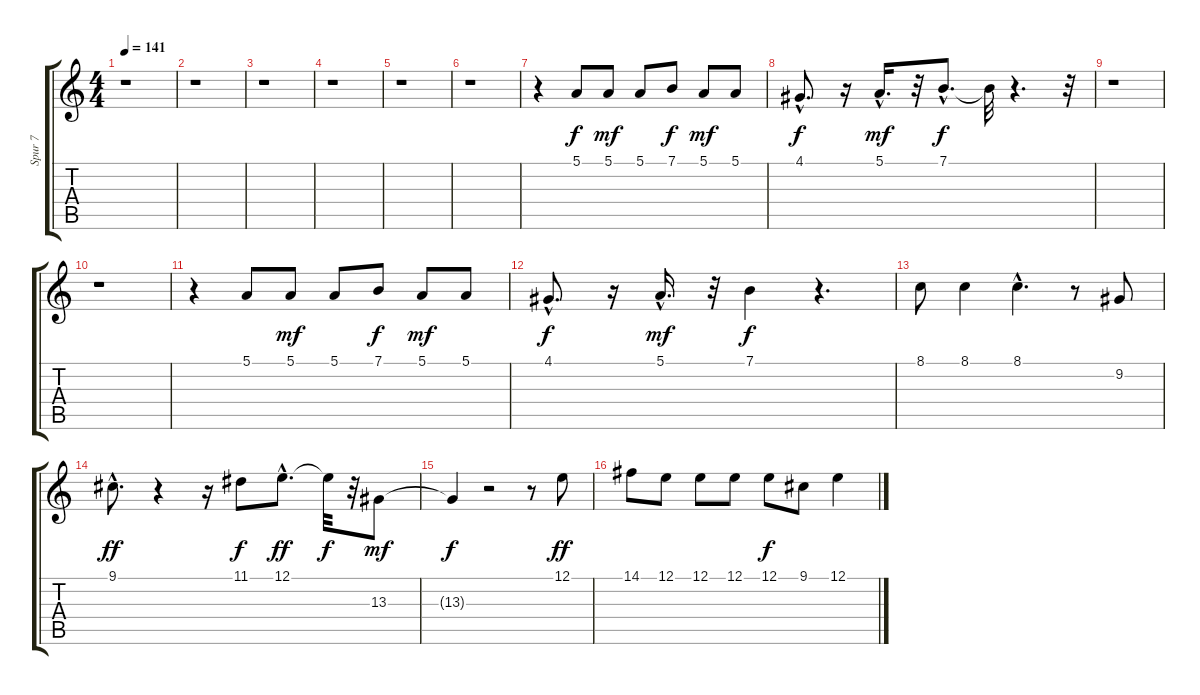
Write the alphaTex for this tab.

\track ("Spur 7" "Spur 7") {instrument lead3calliope}
\staff {score tabs}
\tuning (E4 B3 G3 D3 A2 E2) {hide}
\ts (4 4)
\tempo 141
\clef g2
\ks c
r.1{dy f instrument lead3calliope} |
r.1 |
r.1 |
r.1 |
r.1 |
r.1 |
r.4 5.1.8 5.1.8{dy mf} 5.1.8 7.1.8{dy f} 5.1.8{dy mf} 5.1.8 |
4.1{hac}.8{d dy f} r.16 5.1{hac}.16{d dy mf} r.32 7.1{hac}.8{d dy f} 7.1{t}.32 r.4{d} r.32 |
r.1 |
r.1 |
r.4 5.1.8 5.1.8{dy mf} 5.1.8 7.1.8{dy f} 5.1.8{dy mf} 5.1.8 |
4.1{hac}.8{d dy f} r.16 5.1{hac}.16{d dy mf} r.32 7.1.4{dy f} r.4{d} |
8.1.8 8.1.4 8.1{hac}.4{d} r.8 9.2.8 |
9.1{hac}.8{d dy ff} r.4 r.16 11.1.8{dy f} 12.1{hac}.8{d dy ff} 12.1{t}.32{dy f} r.32 13.3.8{dy mf} |
13.3{t}.4{dy f} r.2 r.8 12.1.8{dy ff} |
14.1.8 12.1.8 12.1.8 12.1.8 12.1.8{dy f} 9.1.8 12.1.4
